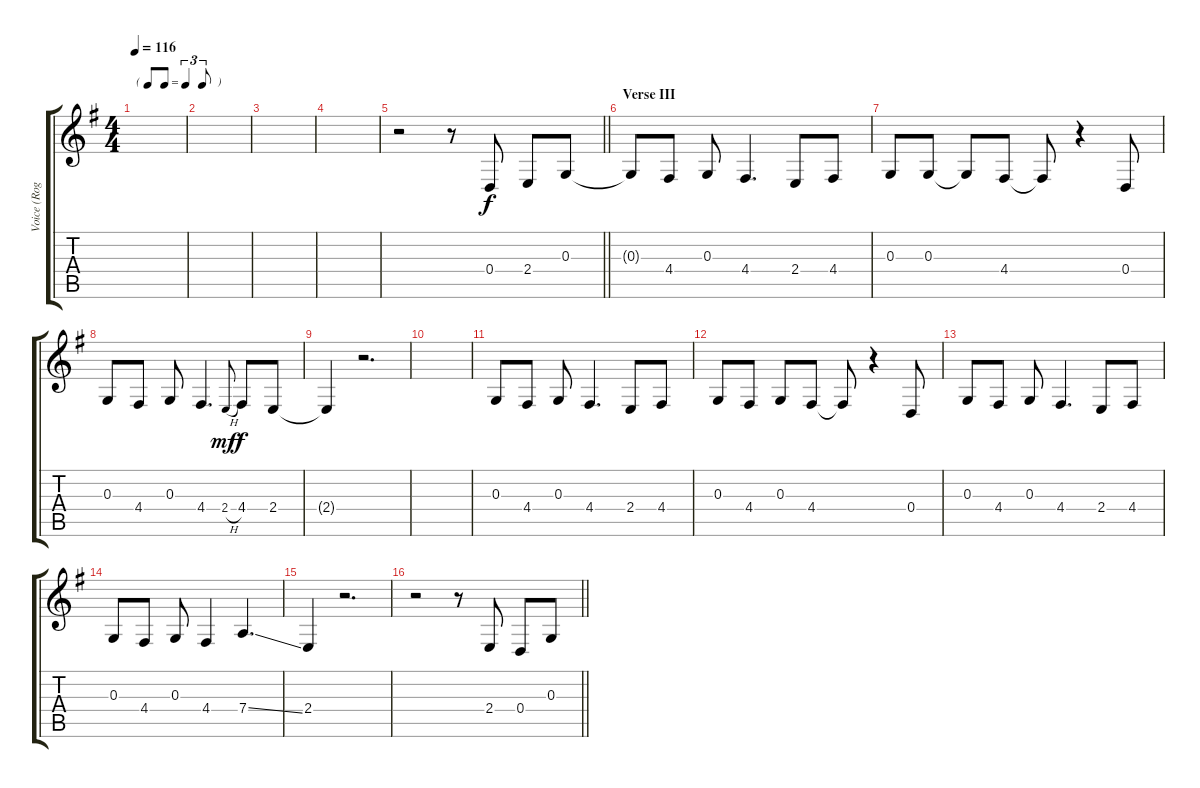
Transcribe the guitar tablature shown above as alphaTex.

\track ("Voice (Roger Waters)" "Voice (Rog") {instrument altosax}
\staff {score tabs}
\tuning (E4 B3 G3 D3 A2 E2) {hide}
\ts (4 4)
\tf triplet8th
\tempo 116
\clef g2
\ks g
|
|
|
|
\barLineRight lightlight
r.2 r.8 0.4.8 2.4.8 0.3.8 |
\section ("" "Verse III")
0.3{t}.8 4.4.8 0.3.8 4.4.4{d} 2.4.8 4.4.8 |
0.3.8 0.3.8 0.3{t}.8 4.4.8 4.4{t}.8 r.4 0.4.8 |
0.3.8 4.4.8 0.3.8 4.4.4{d} 2.4{h}.8{gr onbeat dy mf} 4.4.8{dy f} 2.4.8 |
2.4{t}.4 r.2{d} |
|
0.3.8 4.4.8 0.3.8 4.4.4{d} 2.4.8 4.4.8 |
0.3.8 4.4.8 0.3.8 4.4.8 4.4{t}.8 r.4 0.4.8 |
0.3.8 4.4.8 0.3.8 4.4.4{d} 2.4.8 4.4.8 |
0.3.8 4.4.8 0.3.8 4.4.4 7.4{ss}.4{d} |
2.4.4 r.2{d} |
\barLineRight lightlight
r.2 r.8 2.4.8 0.4.8 0.3.8
